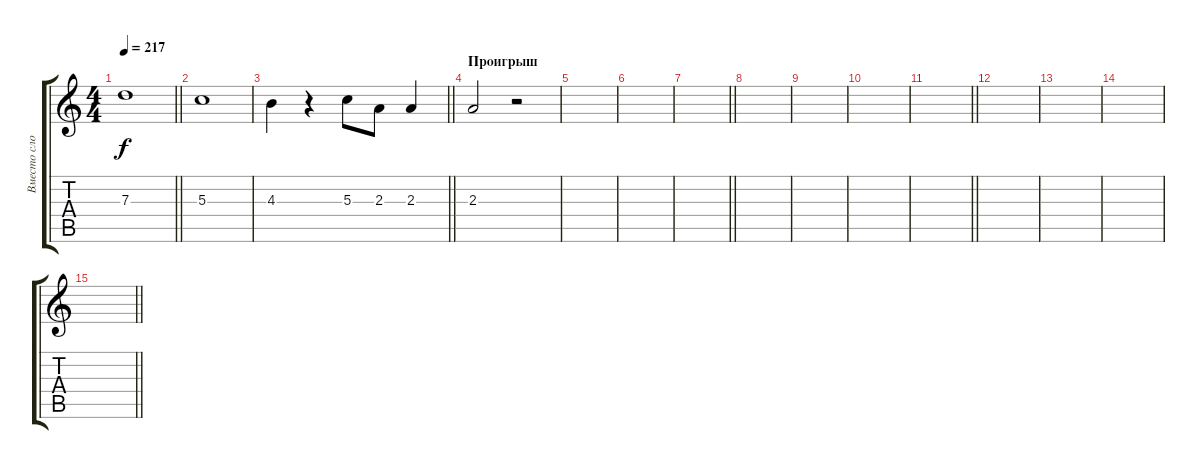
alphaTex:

\track ("Вместо слов" "Вместо сло") {instrument acousticguitarsteel}
\staff {score tabs}
\tuning (E4 B3 G3 D3 A2 E2) {hide}
\ts (4 4)
\tempo 217
\clef g2
\barLineRight lightlight
\ks c
7.3.1{dy f} |
5.3.1 |
\barLineRight lightlight
4.3.4 r.4 5.3.8 2.3.8 2.3.4 |
\section ("" "Проигрыш")
2.3.2 r.2 |
|
|
\barLineRight lightlight
|
|
|
|
\barLineRight lightlight
|
|
|
|
\barLineRight lightlight
